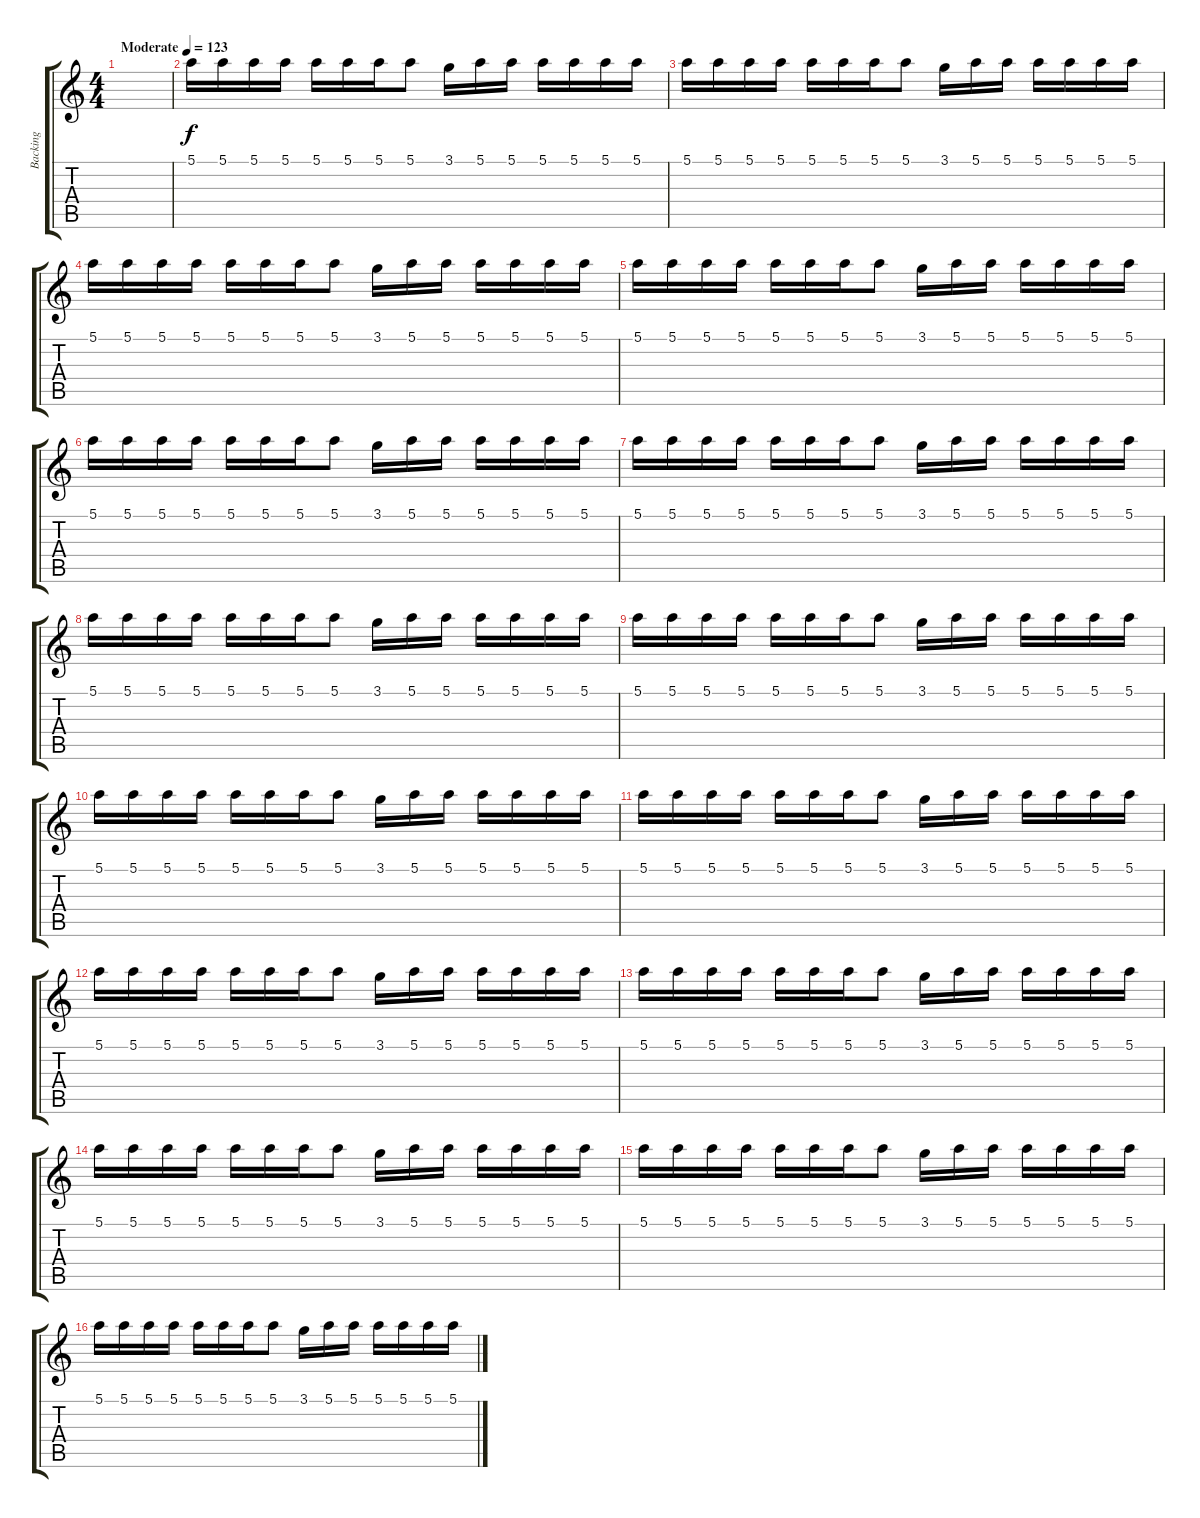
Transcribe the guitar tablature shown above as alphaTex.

\track ("Backing" "Backing") {instrument electricbassfinger}
\staff {score tabs}
\tuning (E4 B3 G3 D3 A2 E2) {hide}
\ts (4 4)
\tempo (123 "Moderate")
\clef g2
\ks c
|
5.1.16 5.1.16 5.1.16 5.1.16 5.1.16 5.1.16 5.1.16 5.1.8 3.1.16 5.1.16 5.1.16 5.1.16 5.1.16 5.1.16 5.1.16 |
5.1.16 5.1.16 5.1.16 5.1.16 5.1.16 5.1.16 5.1.16 5.1.8 3.1.16 5.1.16 5.1.16 5.1.16 5.1.16 5.1.16 5.1.16 |
5.1.16 5.1.16 5.1.16 5.1.16 5.1.16 5.1.16 5.1.16 5.1.8 3.1.16 5.1.16 5.1.16 5.1.16 5.1.16 5.1.16 5.1.16 |
5.1.16 5.1.16 5.1.16 5.1.16 5.1.16 5.1.16 5.1.16 5.1.8 3.1.16 5.1.16 5.1.16 5.1.16 5.1.16 5.1.16 5.1.16 |
5.1.16 5.1.16 5.1.16 5.1.16 5.1.16 5.1.16 5.1.16 5.1.8 3.1.16 5.1.16 5.1.16 5.1.16 5.1.16 5.1.16 5.1.16 |
5.1.16 5.1.16 5.1.16 5.1.16 5.1.16 5.1.16 5.1.16 5.1.8 3.1.16 5.1.16 5.1.16 5.1.16 5.1.16 5.1.16 5.1.16 |
5.1.16 5.1.16 5.1.16 5.1.16 5.1.16 5.1.16 5.1.16 5.1.8 3.1.16 5.1.16 5.1.16 5.1.16 5.1.16 5.1.16 5.1.16 |
5.1.16 5.1.16 5.1.16 5.1.16 5.1.16 5.1.16 5.1.16 5.1.8 3.1.16 5.1.16 5.1.16 5.1.16 5.1.16 5.1.16 5.1.16 |
5.1.16 5.1.16 5.1.16 5.1.16 5.1.16 5.1.16 5.1.16 5.1.8 3.1.16 5.1.16 5.1.16 5.1.16 5.1.16 5.1.16 5.1.16 |
5.1.16 5.1.16 5.1.16 5.1.16 5.1.16 5.1.16 5.1.16 5.1.8 3.1.16 5.1.16 5.1.16 5.1.16 5.1.16 5.1.16 5.1.16 |
5.1.16 5.1.16 5.1.16 5.1.16 5.1.16 5.1.16 5.1.16 5.1.8 3.1.16 5.1.16 5.1.16 5.1.16 5.1.16 5.1.16 5.1.16 |
5.1.16 5.1.16 5.1.16 5.1.16 5.1.16 5.1.16 5.1.16 5.1.8 3.1.16 5.1.16 5.1.16 5.1.16 5.1.16 5.1.16 5.1.16 |
5.1.16 5.1.16 5.1.16 5.1.16 5.1.16 5.1.16 5.1.16 5.1.8 3.1.16 5.1.16 5.1.16 5.1.16 5.1.16 5.1.16 5.1.16 |
5.1.16 5.1.16 5.1.16 5.1.16 5.1.16 5.1.16 5.1.16 5.1.8 3.1.16 5.1.16 5.1.16 5.1.16 5.1.16 5.1.16 5.1.16 |
5.1.16 5.1.16 5.1.16 5.1.16 5.1.16 5.1.16 5.1.16 5.1.8 3.1.16 5.1.16 5.1.16 5.1.16 5.1.16 5.1.16 5.1.16
